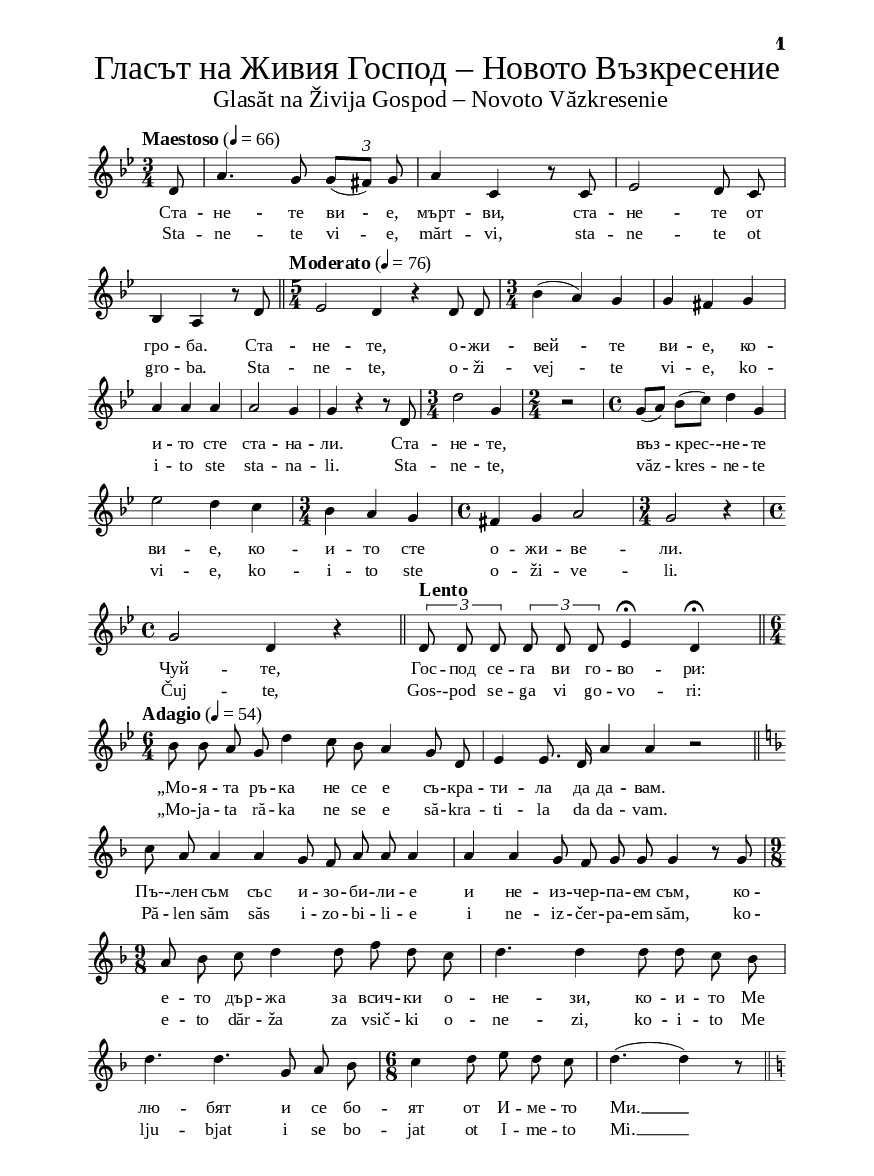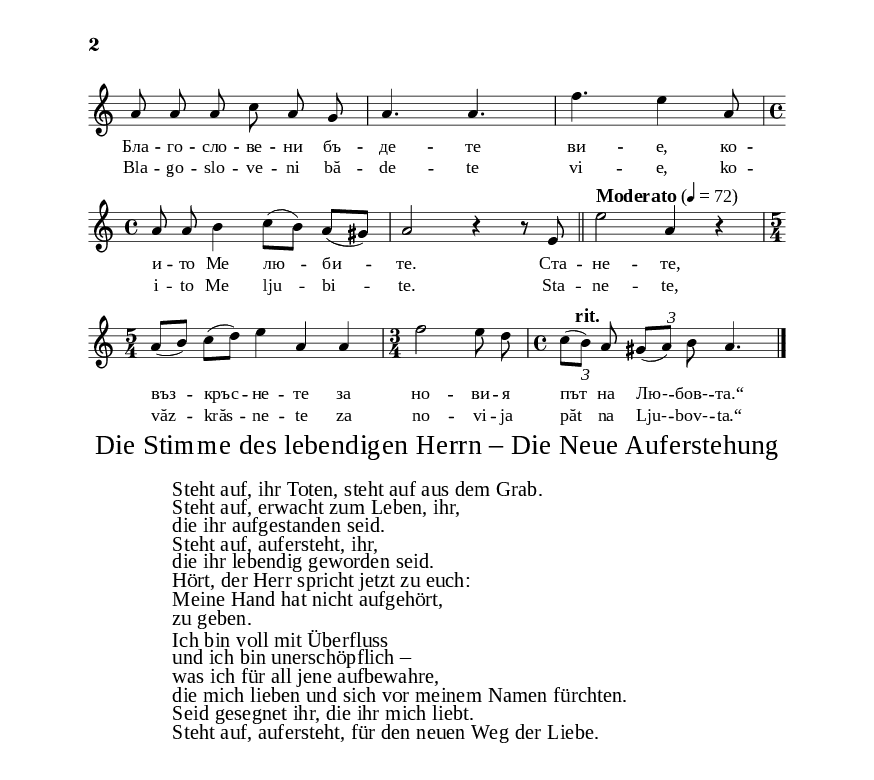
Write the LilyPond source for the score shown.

\version "2.24.3"

% include paper part and global functions
\include "include/globals.ily"

\bookpart {
  \label #'ref190
  \tocItem \markup "Гласът на Живия Господ – Glasăt na Živija Gospod"
  \include "include/bookpart-paper.ily"
  \score {
    \include "include/score-layout.ily"

    \new Voice \absolute {
      \clef treble
      \key g \minor
      \time 3/4
      \tempoFunc "Maestoso" 4 "66"
     
      \partial 8
      d'8 | % 2
      a'4. g'8 \once \omit TupletBracket \tuplet 3/2 {
        g'8 ( [ fis'8 ])  g'8 
      }
      | % 3
      a'4 c'4 r8 c'8 | % 4
      es'2 \autoBeamOff d'8 c'8 \break | % 5
      bes4 a4 r8 d'8 \bar "||" | % 6
      \time 5/4  | % 6
      \tempoFunc "Moderato" 4 "76"
      es'2 d'4 r4 d'8 d'8 | % 7
      \time 3/4  | % 7
      bes'4 ( a'4 ) g'4 | % 8
      g'4 fis'4 g'4 \break | % 9
      a'4 a'4 a'4 |
      a'2 g'4  | % 11
      g'4 r4 r8 d'8 | % 12
      \time 3/4  | % 12
      d''2 g'4 | \time 2/4 r2 |  % 13
     \time 4/4 g'8 ( [ a'8 ) ]  bes'8 ( [  c''8 )
      ]  d''4 g'4 | \break % 14
      es''2  d''4  c''4 | % 15
      \time 3/4  | % 15
      bes'4 a'4 g'4 | % 16
      \time 4/4  | % 16
      fis'4 g'4 a'2 | % 17
      \time 3/4  | % 17
      g'2 r4 | \break % 18
      \time 4/4  | % 18
      g'2 d'4 r4 \bar "||" 
      \autoBeamOff
      \tempo "Lento"
      \times 2/3  {
        d'8  d'8 d'8
      }
      \times 2/3  {
        d'8 d'8 d'8
      }
      es'4 ^\fermata d'4 ^\fermata \bar "||"
      \break |
      \tempoFunc "Adagio" 4 "54"
      \time 6/4
      bes'8  bes'8 a'8 g'8
      d''4  c''8  bes'8  % 21
      a'4 g'8 d'8 | es'4 es'8. d'16 a'4 a'4 r2 \break \bar "||" | % 23
     
      \key f \major
      c''8 a'8 a'4 a'4  g'8 f'8 a'8 a'8 a'4 | % 25
      a'4 a'4 g'8 f'8 g'8 g'8 g'4 r8 g'8 | \break  % 27
      \time 9/8
      \autoBeamOff
      a'8  bes'8  c''8  d''4
      d''8 f''8  d''8  c''8 | d''4.
      d''4  d''8 
      d''8  c''8  bes'8 | \break
       d''4.
      d''4. g'8 a'8  bes'8 | 
      \time 6/8
       c''4  d''8 e''8  d''8  c''8 |  d''4. (d''4) r8 | \bar "||" \break
      \key a \minor
      \autoBeamOff a'8 a'8 a'8 c''8 a'8 g'8 | a'4. a'4. |
      f''4.  e''4 a'8  | \break
      \time 4/4  | % 35
      a'8 a'8  b'4  c''8 ( [
      b'8 ) ] a'8 ( [ gis'8 ) ] | % 36
      a'2 r4 r8 e'8 \bar "||"
     | % 37
      | % 37
      \tempoFunc "Moderato" 4 "72"
      e''2 a'4 r4 |  \break  % 38

      \autoBeamOn
    
      \time 5/4 a'8 (  [ b'8] )   c''8 (  [ d''8] )  e''4 a'4  a'4 | 
      \time 3/4 
      f''2  \autoBeamOff e''8  d''8 |
      \time 4/4
      \tweak direction #up \once \omit TupletBracket \times 2/3 {
        \once \override Slur.positions = #'(1 . 1)
        \tempo "         rit." c''8   ( [  b'8 ) ]  a'8 
      }
      \once \omit TupletBracket \times 2/3 {
        gis'8 ( [  a'8
        ) ] b'8
      }
      a'4.
      \bar "|."

    }

    \addlyrics {
      Ста -- не -- те ви -- е, мърт --
      ви, ста -- не -- те от гро -- ба.
      Ста -- не -- те, о -- жи -- вей --
      те ви -- е, ко -- и -- то сте ста --
      на -- ли. Ста -- не -- те, въз --
      "крес-" -- не -- те ви -- е, ко -- и
      -- то сте о -- жи -- ве -- ли. Чуй --
      те, Гос -- под се -- га ви го --
      во -- ри: „Мо -- я -- та ръ -- ка
      не се е съ -- кра -- ти -- ла да
      да -- вам. "Пъ-" -- лен съм със и --
      зо -- би -- ли -- е и не -- из -- чер
      -- па -- ем съм, ко -- е -- то дър --
      жа за всич -- ки о -- не -- зи, ко
      -- и -- то Ме лю -- бят и се бо --
      ят от И -- ме -- то Ми. __ Бла -- го --
      сло -- ве -- ни бъ -- де -- те ви --
      е, ко -- и -- то Ме лю -- би
      -- те. Ста -- не -- те, въз --
      кръс -- не -- те за но -- ви -- я
      път на "Лю-" -- "бов-" -- та.“}
      \addlyrics {
      Sta -- ne -- te vi -- e, mărt --
      vi, sta -- ne -- te ot gro -- ba.
      Sta -- ne -- te, o -- ži -- vej --
      te vi -- e, ko -- i -- to ste sta --
      na -- li. Sta -- ne -- te, văz --
      kres -- ne -- te vi -- e, ko -- i
      -- to ste o -- ži -- ve -- li. Čuj --
      te, "Gos-" -- pod se -- ga vi go --
      vo -- ri: „Mo -- ja -- ta ră -- ka
      ne se e să -- kra -- ti -- la da
      da -- vam. Pă -- len săm săs i --
      zo -- bi -- li -- e i ne -- iz -- čer
      -- pa -- em săm, ko -- e -- to dăr --
      ža za vsič -- ki o -- ne -- zi, ko
      -- i -- to Me lju -- bjat i se bo --
      jat ot I -- me -- to Mi. __ Bla -- go --
      slo -- ve -- ni bă -- de -- te vi --
      e, ko -- i -- to Me lju -- bi
      -- te. Sta -- ne -- te, văz --
      krăs -- ne -- te za no -- vi -- ja
      păt na "Lju-" -- "bov-" -- ta.“}

        \header {
          title = \titleFunc "Гласът на Живия Господ – Новото Възкресение" " Glasăt na Živija Gospod – Novoto Văzkresenie"
        }

        \midi{}

      } % score

      \markup \empty-one
      % include foreign translation(s) of the song
      \version "2.24.3"

\markup \fill-line { \fontsize #5 "Die Stimme des lebendigen Herrn – Die Neue Auferstehung" }
\markup \null
\markup \null
\markup \fontsize #deCoupletFontSize {
\hspace #10
\override #`(baseline-skip . ,deCoupletBaselineSkip)

\column {
\line { " " }

 \line { " "Steht auf, ihr Toten, steht auf aus dem Grab.}

 \line { " "Steht auf, erwacht zum Leben, ihr, }

 \line { " "die ihr aufgestanden seid.}

 \line { " "Steht auf, aufersteht, ihr,}

 \line { " "die ihr lebendig geworden seid.}

 \line { " "Hört, der Herr spricht jetzt zu euch:}

 \line { " "Meine Hand hat nicht aufgehört,}

 \line { " " zu geben.}

 \line { " "Ich bin voll mit Überfluss}

 \line { " "und ich bin unerschöpflich   –  }

 \line { " " was ich für all jene aufbewahre,}

 \line { " "die mich lieben und sich vor meinem Namen fürchten.}

 \line { " "Seid gesegnet ihr, die ihr mich liebt.}

 \line { " "Steht auf, aufersteht, für den neuen Weg der Liebe.}


}
}

    } % bookpart

    % Più mosso
    %
